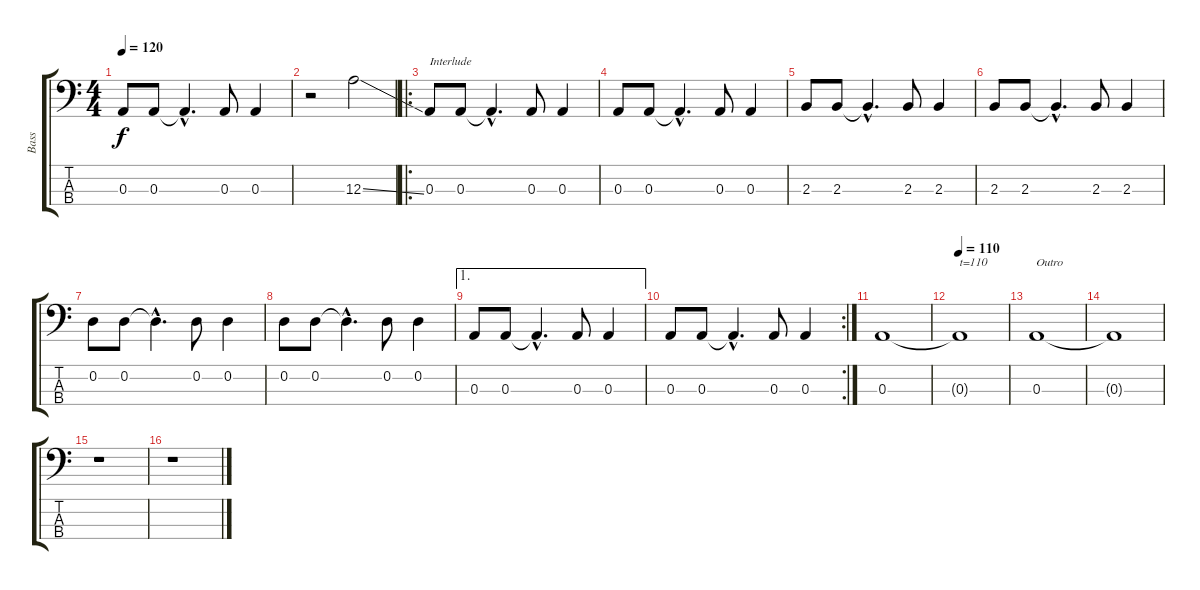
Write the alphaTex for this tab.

\track ("Bass" "Bass") {instrument electricbassfinger}
\staff {score tabs}
\tuning (G2 D2 A1 E1) {hide}
\ts (4 4)
\tempo 120
\clef f4
\ks c
0.3.8{dy f} 0.3.8 0.3{hac t}.4{d} 0.3.8 0.3.4 |
r.2 12.3{ss}.2 |
\ro
0.3.8{txt "Interlude"} 0.3.8 0.3{hac t}.4{d} 0.3.8 0.3.4 |
0.3.8 0.3.8 0.3{hac t}.4{d} 0.3.8 0.3.4 |
2.3.8 2.3.8 2.3{hac t}.4{d} 2.3.8 2.3.4 |
2.3.8 2.3.8 2.3{hac t}.4{d} 2.3.8 2.3.4 |
0.2.8 0.2.8 0.2{hac t}.4{d} 0.2.8 0.2.4 |
0.2.8 0.2.8 0.2{hac t}.4{d} 0.2.8 0.2.4 |
\ae 1
0.3.8 0.3.8 0.3{hac t}.4{d} 0.3.8 0.3.4 |
\rc 2
0.3.8 0.3.8 0.3{hac t}.4{d} 0.3.8 0.3.4 |
0.3.1 |
\tempo 110
0.3{t}.1{txt "t=110"} |
0.3.1{txt "Outro"} |
0.3{t}.1 |
r.1 |
r.1
